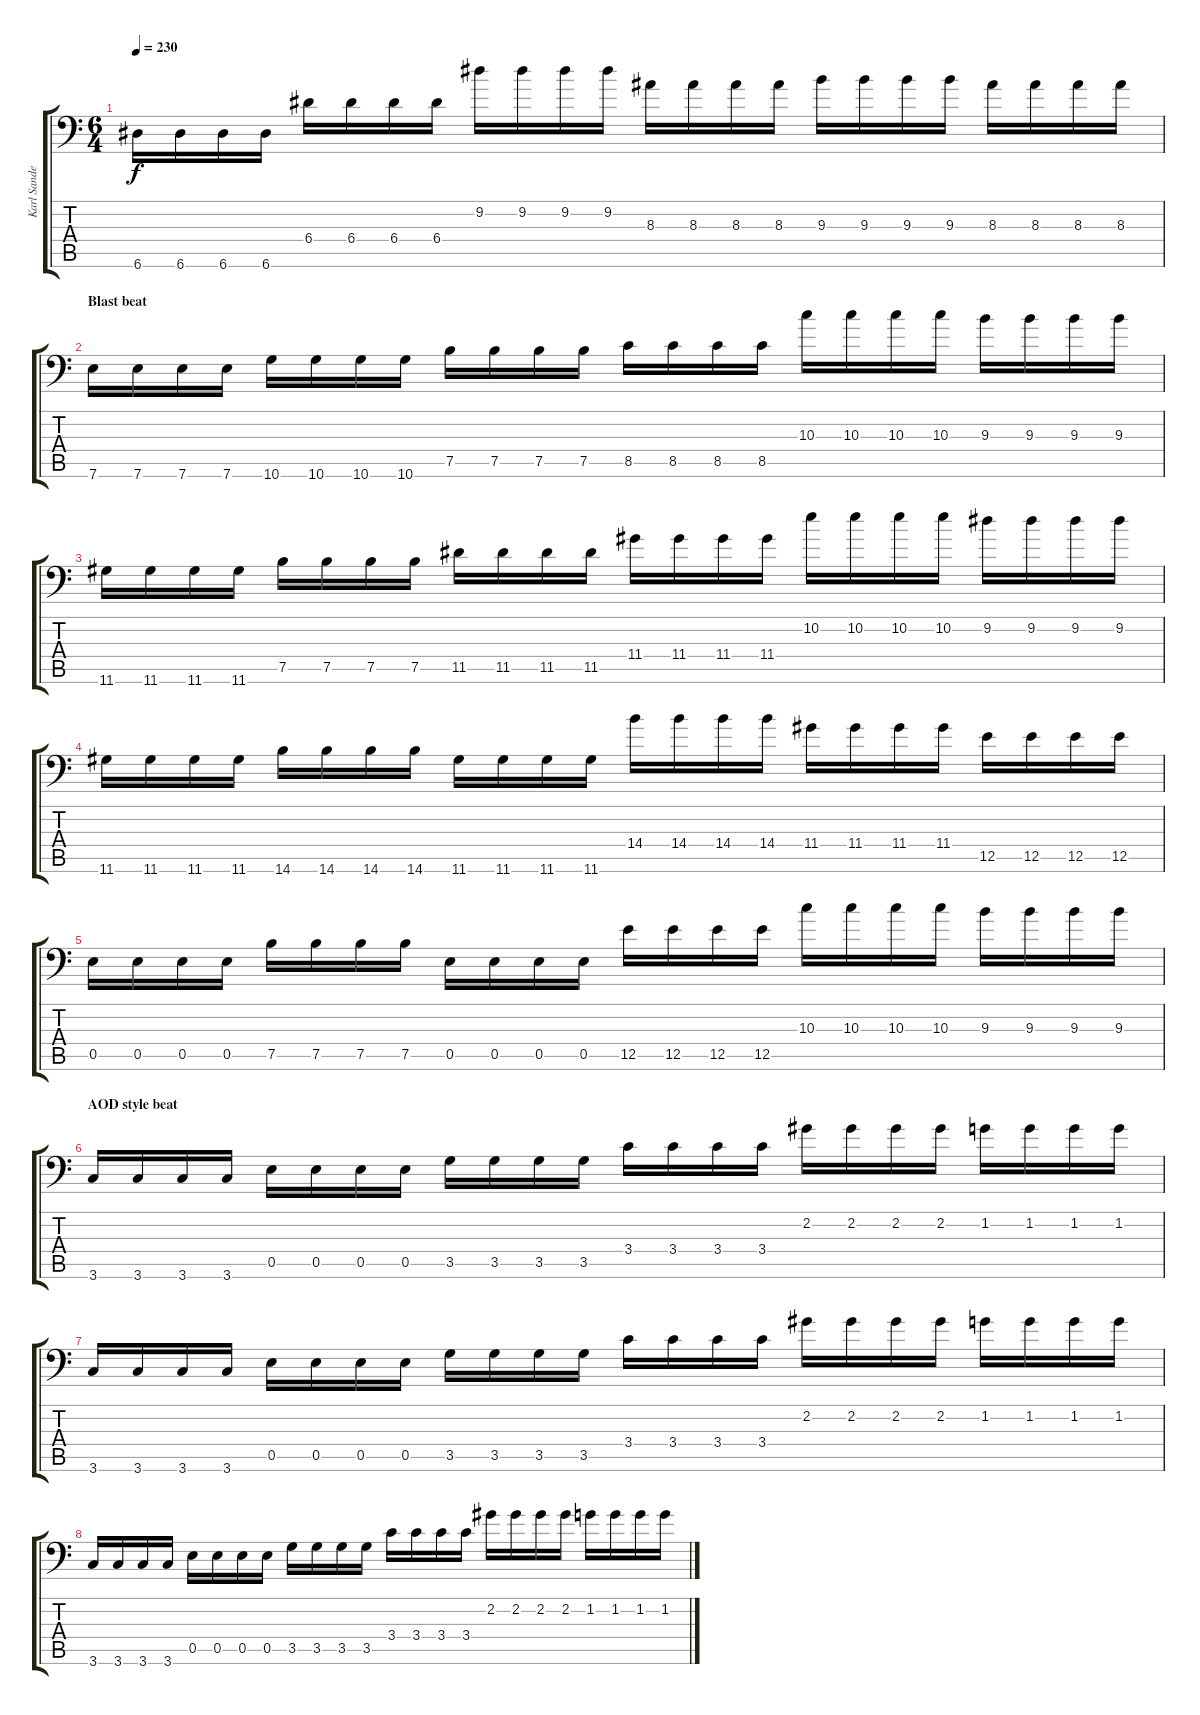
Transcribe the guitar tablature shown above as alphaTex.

\track ("Karl Sanders" "Karl Sande") {instrument distortionguitar}
\staff {score tabs}
\tuning (B3 Gb3 D3 A2 E2 A1) {hide}
\ts (6 4)
\tempo 230
\clef f4
\ks c
6.6.16{dy f} 6.6.16 6.6.16 6.6.16 6.4.16 6.4.16 6.4.16 6.4.16 9.2.16 9.2.16 9.2.16 9.2.16 8.3.16 8.3.16 8.3.16 8.3.16 9.3.16 9.3.16 9.3.16 9.3.16 8.3.16 8.3.16 8.3.16 8.3.16 |
\section ("" "Blast beat")
7.6.16 7.6.16 7.6.16 7.6.16 10.6.16 10.6.16 10.6.16 10.6.16 7.5.16 7.5.16 7.5.16 7.5.16 8.5.16 8.5.16 8.5.16 8.5.16 10.3.16 10.3.16 10.3.16 10.3.16 9.3.16 9.3.16 9.3.16 9.3.16 |
11.6.16 11.6.16 11.6.16 11.6.16 7.5.16 7.5.16 7.5.16 7.5.16 11.5.16 11.5.16 11.5.16 11.5.16 11.4.16 11.4.16 11.4.16 11.4.16 10.2.16 10.2.16 10.2.16 10.2.16 9.2.16 9.2.16 9.2.16 9.2.16 |
11.6.16 11.6.16 11.6.16 11.6.16 14.6.16 14.6.16 14.6.16 14.6.16 11.6.16 11.6.16 11.6.16 11.6.16 14.4.16 14.4.16 14.4.16 14.4.16 11.4.16 11.4.16 11.4.16 11.4.16 12.5.16 12.5.16 12.5.16 12.5.16 |
0.5.16 0.5.16 0.5.16 0.5.16 7.5.16 7.5.16 7.5.16 7.5.16 0.5.16 0.5.16 0.5.16 0.5.16 12.5.16 12.5.16 12.5.16 12.5.16 10.3.16 10.3.16 10.3.16 10.3.16 9.3.16 9.3.16 9.3.16 9.3.16 |
\section ("" "AOD style beat")
3.6.16 3.6.16 3.6.16 3.6.16 0.5.16 0.5.16 0.5.16 0.5.16 3.5.16 3.5.16 3.5.16 3.5.16 3.4.16 3.4.16 3.4.16 3.4.16 2.2.16 2.2.16 2.2.16 2.2.16 1.2.16 1.2.16 1.2.16 1.2.16 |
3.6.16 3.6.16 3.6.16 3.6.16 0.5.16 0.5.16 0.5.16 0.5.16 3.5.16 3.5.16 3.5.16 3.5.16 3.4.16 3.4.16 3.4.16 3.4.16 2.2.16 2.2.16 2.2.16 2.2.16 1.2.16 1.2.16 1.2.16 1.2.16 |
3.6.16 3.6.16 3.6.16 3.6.16 0.5.16 0.5.16 0.5.16 0.5.16 3.5.16 3.5.16 3.5.16 3.5.16 3.4.16 3.4.16 3.4.16 3.4.16 2.2.16 2.2.16 2.2.16 2.2.16 1.2.16 1.2.16 1.2.16 1.2.16
